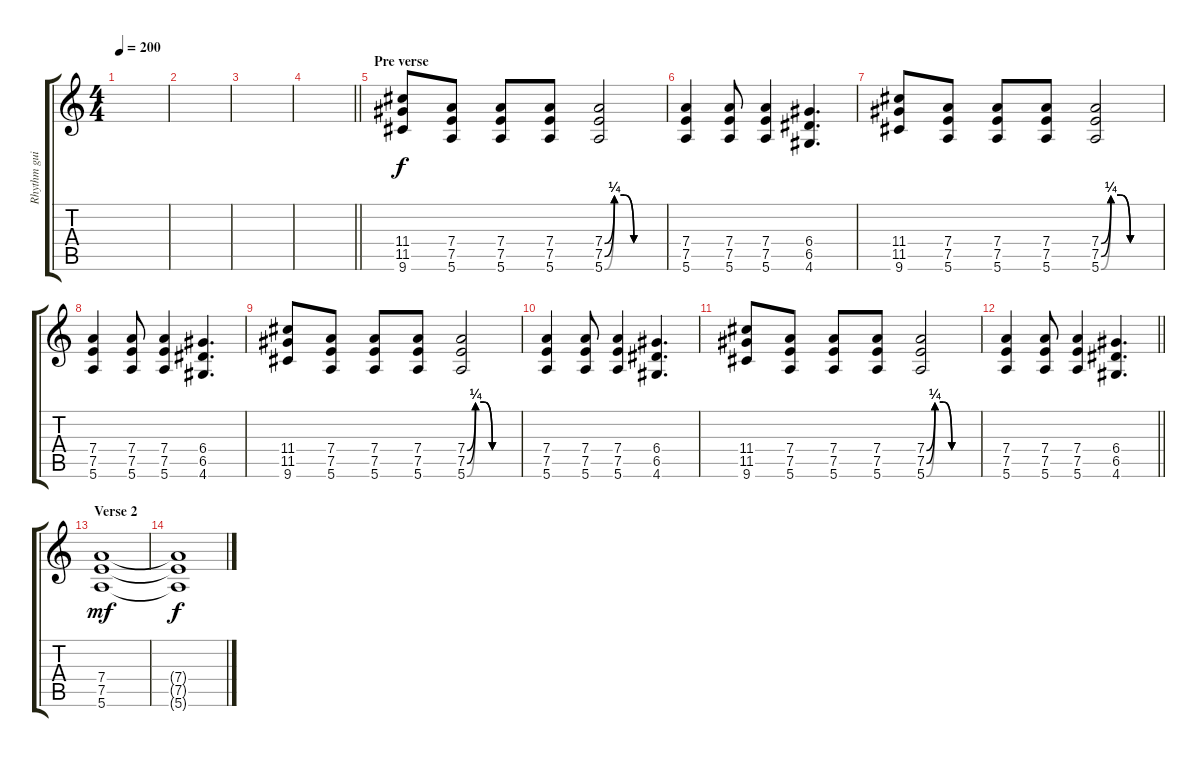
\track ("Rhythm guitar" "Rhythm gui") {instrument distortionguitar}
\staff {score tabs}
\tuning (E4 B3 G3 D3 A2 E2) {hide}
\ts (4 4)
\tempo 200
\clef g2
\ks c
|
|
|
\barLineRight lightlight
|
\section ("" "Pre verse")
(11.4 11.5 9.6).8 (7.4 7.5 5.6).8 (7.4 7.5 5.6).8 (7.4 7.5 5.6).8 (7.4{be (custom 0 0 10 1 20 1 30 0 60 0)} 7.5{be (custom 0 0 10 1 20 1 30 0 60 0)} 5.6{be (custom 0 0 10 1 20 1 30 0 60 0)}).2 |
(7.4 7.5 5.6).4 (7.4 7.5 5.6).8 (7.4 7.5 5.6).4 (6.4 6.5 4.6).4{d} |
(11.4 11.5 9.6).8 (7.4 7.5 5.6).8 (7.4 7.5 5.6).8 (7.4 7.5 5.6).8 (7.4{be (custom 0 0 10 1 20 1 30 0 60 0)} 7.5{be (custom 0 0 10 1 20 1 30 0 60 0)} 5.6{be (custom 0 0 10 1 20 1 30 0 60 0)}).2 |
(7.4 7.5 5.6).4 (7.4 7.5 5.6).8 (7.4 7.5 5.6).4 (6.4 6.5 4.6).4{d} |
(11.4 11.5 9.6).8 (7.4 7.5 5.6).8 (7.4 7.5 5.6).8 (7.4 7.5 5.6).8 (7.4{be (custom 0 0 10 1 20 1 30 0 60 0)} 7.5{be (custom 0 0 10 1 20 1 30 0 60 0)} 5.6{be (custom 0 0 10 1 20 1 30 0 60 0)}).2 |
(7.4 7.5 5.6).4 (7.4 7.5 5.6).8 (7.4 7.5 5.6).4 (6.4 6.5 4.6).4{d} |
(11.4 11.5 9.6).8 (7.4 7.5 5.6).8 (7.4 7.5 5.6).8 (7.4 7.5 5.6).8 (7.4{be (custom 0 0 10 1 20 1 30 0 60 0)} 7.5{be (custom 0 0 10 1 20 1 30 0 60 0)} 5.6{be (custom 0 0 10 1 20 1 30 0 60 0)}).2 |
\barLineRight lightlight
(7.4 7.5 5.6).4 (7.4 7.5 5.6).8 (7.4 7.5 5.6).4 (6.4 6.5 4.6).4{d} |
\section ("" "Verse 2")
(7.4 7.5 5.6).1{dy mf volume 0} |
(7.4{t} 7.5{t} 5.6{t}).1{dy f}
